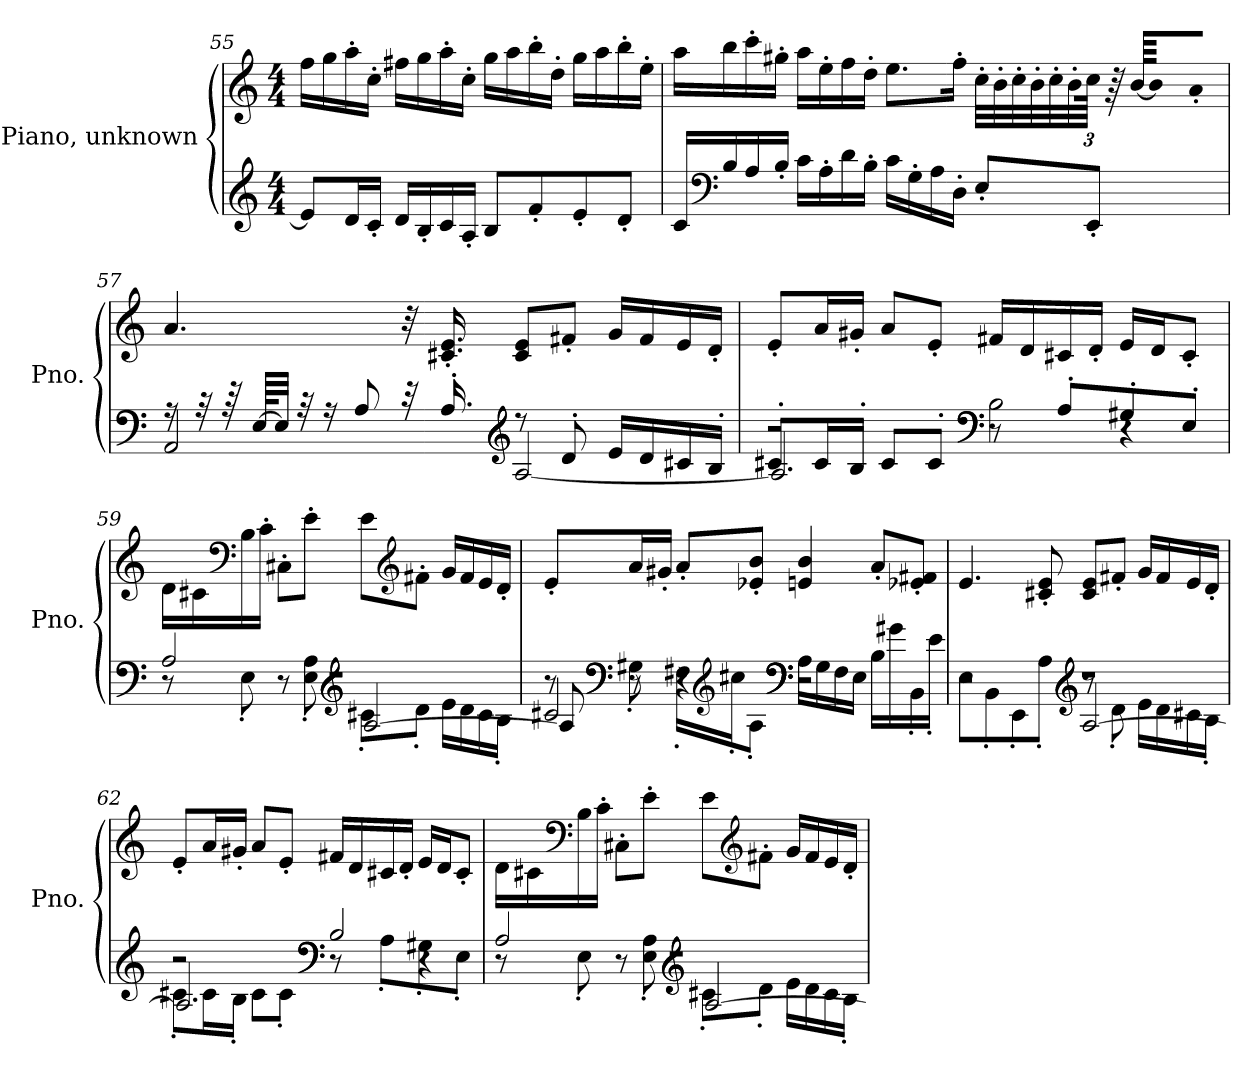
**kern	**kern
*part1	*part1
*staff2	*staff1
*I"Piano, unknown	*
*I'Pno.	*
!!LO:LB:g=z
*clefG2	*clefG2
*k[]	*k[]
*M4/4	*M4/4
=55	=55
8e/L]	16ff\LL
.	16gg\
16d/L	16aa'\
16c'/JJ	16cc'\JJ
16d/LL	16ff#X\LL
16B'/	16gg\
16c/	16aa'\
16A'/JJ	16cc'\JJ
8B/L	16gg\LL
.	16aa\
8f'/	16bb'\
.	16dd'\JJ
8e'/	16gg\LL
.	16aa\
8d'/J	16bb'\
.	16ee'\JJ
=56	=56
16c/LL	16aa\LL
*clefF4	*
16B/	16bb\
16A/	16ccc'\
16B'/JJ	16gg#X'\JJ
16c\LL	16aa\LL
16A'\	16ee'\
16d\	16ff\
16B'\JJ	16dd'\JJ
16c\LL	8.ee\L
16G'\	.
16A\	.
16D'\JJ	16ff'\Jk
*	*Xbrackettup
8E'/L	48cc'\LLL
.	48b'\
.	48cc'\
.	48b'\
.	48cc'\
.	48b'\
*	*brackettup
8EE'/J	96cc\JJJk
.	96r
.	[96b/KLLL
.	32b/J]
.	16a'/JJ
!!LO:PB:g=z
=57	=57
*^	*
16r	2AA/	4.a/
32r	.	.
64r	.	.
[64E/KLLL	.	.
32E/JJJ]	.	.
32r	.	.
16r	.	.
8A/	.	.
32r	.	32r
16.A'/	.	16.c#X/' 16.e/'
*clefG2	*	*
8r	[2A/	8c#/ 8e/L
8d'/	.	8f#X'/J
16e/LL	.	16g/LL
16d/	.	16f#/
16c#X/	.	16e/
16B'/JJ	.	16d'/JJ
=58	=58	=58
*	*^	*
8c#X'/L	2r	2.A/]	8e'/L
16c#/L	.	.	16a/L
16B'/JJ	.	.	16g#X'/JJ
8c#/L	.	.	8a/L
8c#'/J	.	.	8e'/J
*clefF4	*	*	*
8r	2B\	.	16f#X/LL
.	.	.	16d/
8A'/L	.	.	16c#X/
.	.	.	16d'/JJ
8G#X'/	.	4r	16e/LL
.	.	.	16d/J
8E'/J	.	.	8c#'/J
!!LO:LB:g=z
=59	=59	=59	=59
1r	8r	2A/	16d\LL
.	.	.	16c#X\
*	*	*	*clefF4
.	8E'\	.	16B\
.	.	.	16c#'\JJ
.	8r	.	8C#X'\L
.	8E\' 8A\'	.	8e'\J
*clefG2	*	*	*
.	8c#X'\L	[2A/	8e\L
*	*	*	*clefG2
.	8d'\J	.	8f#X'\J
.	16e\LL	.	16g/LL
.	16d\	.	16f#/
.	16c#\	.	16e/
.	16B'\JJ	.	16d'/JJ
=60	=60	=60	=60
2c#X/	8r	8A/]	8e'/L
*clefF4	*	*	*
.	8G#X'\	8r	16a/L
.	.	.	16g#X'/JJ
.	16F#X'\LL	4r	8a'/L
*clefG2	*	*	*
.	16cc#X'\J	.	.
.	8A'\J	.	8e-X/' 8b/'J
*clefF4	*	*	*
2r	16A\LL	2r	4en/ 4b/
.	16G#\	.	.
.	16F#\	.	.
.	16E\JJ	.	.
.	16B\LL	.	8a'/L
.	16g#X\	.	.
.	16BB'\	.	8e-X/' 8f#X/'J
.	16e'\JJ	.	.
!!LO:LB:g=z
=61	=61	=61	=61
1r	8E\L	2r	4.e/
.	8BB'\	.	.
.	8EE'\	.	.
.	8A'\J	.	8c#X/' 8e/'
*clefG2	*	*	*
.	8r	[2A/	8c#/ 8e/L
.	8d'\	.	8f#X'/J
.	16e\LL	.	16g/LL
.	16d\	.	16f#/
.	16c#X\	.	16e/
.	16B'\JJ	.	16d'/JJ
=62	=62	=62	=62
2r	8c#X'\L	2.A/]	8e'/L
.	16c#\L	.	16a/L
.	16B'\JJ	.	16g#X'/JJ
.	8c#\L	.	8a/L
.	8c#'\J	.	8e'/J
*clefF4	*	*	*
2B/	8r	.	16f#X/LL
.	.	.	16d/
.	8A'\L	.	16c#X/
.	.	.	16d'/JJ
.	8G#X'\	4r	16e/LL
.	.	.	16d/J
.	8E'\J	.	8c#'/J
!!LO:LB:g=z
=63	=63	=63	=63
1r	8r	2A/	16d\LL
.	.	.	16c#X\
*	*	*	*clefF4
.	8E'\	.	16B\
.	.	.	16c#'\JJ
.	8r	.	8C#X'\L
.	8E\' 8A\'	.	8e'\J
*clefG2	*	*	*
.	8c#X'\L	[2A/	8e\L
*	*	*	*clefG2
.	8d'\J	.	8f#X'\J
.	16e\LL	.	16g/LL
.	16d\	.	16f#/
.	16c#\	.	16e/
.	16B'\JJ	.	16d'/JJ
*v	*v	*v	*
=	=
*-	*-
